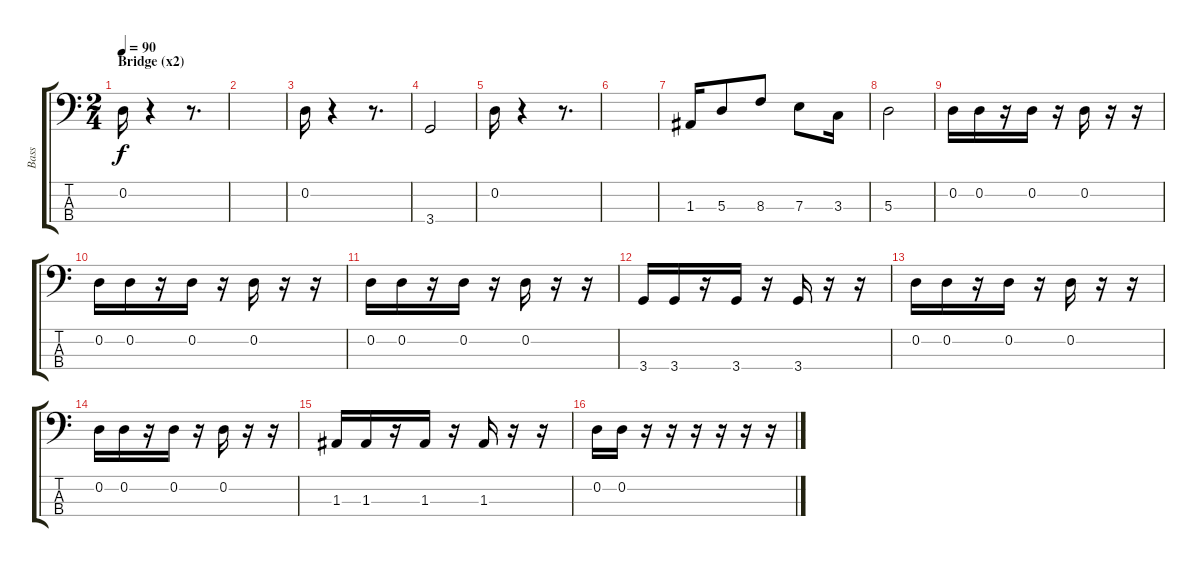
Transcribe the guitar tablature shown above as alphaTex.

\track ("Bass" "Bass") {instrument electricbasspick}
\staff {score tabs}
\tuning (G2 D2 A1 E1) {hide}
\ts (2 4)
\section ("" "Bridge (x2)")
\tempo 90
\clef f4
\ks c
0.2.16{dy f} r.4 r.8{d} |
|
0.2.16 r.4 r.8{d} |
3.4.2 |
0.2.16 r.4 r.8{d} |
|
1.3.16 5.3.8 8.3.8 7.3.8 3.3.16 |
5.3.2 |
0.2.16 0.2.16 r.16 0.2.16 r.16 0.2.16 r.16 r.16 |
0.2.16 0.2.16 r.16 0.2.16 r.16 0.2.16 r.16 r.16 |
0.2.16 0.2.16 r.16 0.2.16 r.16 0.2.16 r.16 r.16 |
3.4.16 3.4.16 r.16 3.4.16 r.16 3.4.16 r.16 r.16 |
0.2.16 0.2.16 r.16 0.2.16 r.16 0.2.16 r.16 r.16 |
0.2.16 0.2.16 r.16 0.2.16 r.16 0.2.16 r.16 r.16 |
1.3.16 1.3.16 r.16 1.3.16 r.16 1.3.16 r.16 r.16 |
0.2.16 0.2.16 r.16 r.16 r.16 r.16 r.16 r.16
